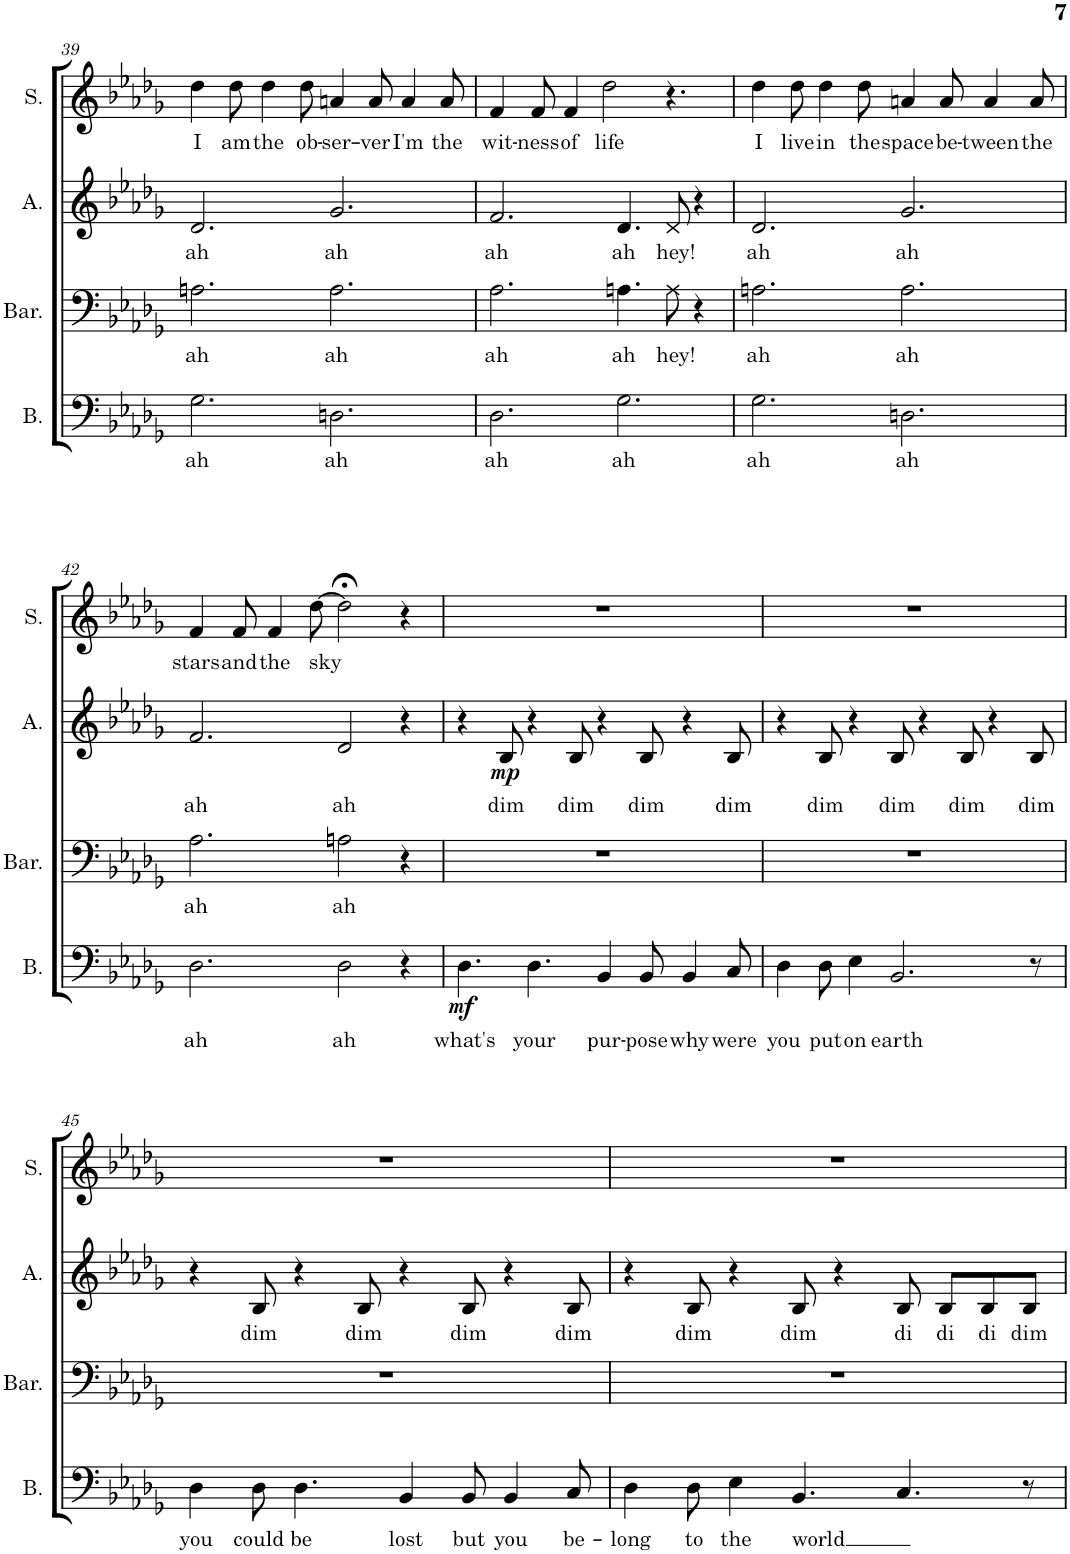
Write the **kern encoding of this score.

**kern	**text	**dynam	**kern	**text	**kern	**text	**dynam	**kern	**text
*part4	*part4	*part4	*part3	*part3	*part2	*part2	*part2	*part1	*part1
*staff4	*staff4	*staff4	*staff3	*staff3	*staff2	*staff2	*staff2	*staff1	*staff1
*I"Bass	*	*	*I"Baritone	*	*I"Alto	*	*	*I"Soprano	*
*I'B.	*	*	*I'Bar.	*	*I'A.	*	*	*I'S.	*
!!LO:PB:g=z
*clefF4	*	*	*clefF4	*	*clefG2	*	*	*clefG2	*
*k[b-e-a-d-g-]	*	*	*k[b-e-a-d-g-]	*	*k[b-e-a-d-g-]	*	*	*k[b-e-a-d-g-]	*
*M12/8	*	*	*M12/8	*	*M12/8	*	*	*M12/8	*
=39	=39	=39	=39	=39	=39	=39	=39	=39	=39
!	!LO:LY:b	!	!	!LO:LY:b	!	!LO:LY:b	!	!	!LO:LY:b
2.G-\	ah	.	2.An\	ah	2.d-/	ah	.	4dd-\	I
!	!	!	!	!	!	!	!	!	!LO:LY:b
.	.	.	.	.	.	.	.	8dd-\	am
!	!	!	!	!	!	!	!	!	!LO:LY:b
.	.	.	.	.	.	.	.	4dd-\	the
!	!	!	!	!	!	!	!	!	!LO:LY:b
.	.	.	.	.	.	.	.	8dd-\	ob-
!	!LO:LY:b	!	!	!LO:LY:b	!	!LO:LY:b	!	!	!LO:LY:b
2.Dn\	ah	.	2.A\	ah	2.g-/	ah	.	4an/	-ser-
!	!	!	!	!	!	!	!	!	!LO:LY:b
.	.	.	.	.	.	.	.	8a/	-ver
!	!	!	!	!	!	!	!	!	!LO:LY:b
.	.	.	.	.	.	.	.	4a/	I'm
!	!	!	!	!	!	!	!	!	!LO:LY:b
.	.	.	.	.	.	.	.	8a/	the
=40	=40	=40	=40	=40	=40	=40	=40	=40	=40
!	!LO:LY:b	!	!	!LO:LY:b	!	!LO:LY:b	!	!	!LO:LY:b
2.D-\	ah	.	2.A-\	ah	2.f/	ah	.	4f/	wit-
!	!	!	!	!	!	!	!	!	!LO:LY:b
.	.	.	.	.	.	.	.	8f/	-ness
!	!	!	!	!	!	!	!	!	!LO:LY:b
.	.	.	.	.	.	.	.	4f/	of
!	!	!	!	!	!	!	!	!	!LO:LY:b
.	.	.	.	.	.	.	.	2dd-\	life
!	!LO:LY:b	!	!	!LO:LY:b	!	!LO:LY:b	!	!	!
2.G-\	ah	.	4.An\	ah	4.d-/	ah	.	.	.
!	!	!	!	!LO:LY:b	!	!LO:LY:b	!	!	!
.	.	.	8A\	hey!	8d-/	hey!	.	4.r	.
.	.	.	4r	.	4r	.	.	.	.
=41	=41	=41	=41	=41	=41	=41	=41	=41	=41
!	!LO:LY:b	!	!	!LO:LY:b	!	!LO:LY:b	!	!	!LO:LY:b
2.G-\	ah	.	2.An\	ah	2.d-/	ah	.	4dd-\	I
!	!	!	!	!	!	!	!	!	!LO:LY:b
.	.	.	.	.	.	.	.	8dd-\	live
!	!	!	!	!	!	!	!	!	!LO:LY:b
.	.	.	.	.	.	.	.	4dd-\	in
!	!	!	!	!	!	!	!	!	!LO:LY:b
.	.	.	.	.	.	.	.	8dd-\	the
!	!LO:LY:b	!	!	!LO:LY:b	!	!LO:LY:b	!	!	!LO:LY:b
2.Dn\	ah	.	2.A\	ah	2.g-/	ah	.	4an/	space
!	!	!	!	!	!	!	!	!	!LO:LY:b
.	.	.	.	.	.	.	.	8a/	be-
!	!	!	!	!	!	!	!	!	!LO:LY:b
.	.	.	.	.	.	.	.	4a/	-tween
!	!	!	!	!	!	!	!	!	!LO:LY:b
.	.	.	.	.	.	.	.	8a/	the
!!LO:LB:g=z
=42	=42	=42	=42	=42	=42	=42	=42	=42	=42
!	!LO:LY:b	!	!	!LO:LY:b	!	!LO:LY:b	!	!	!LO:LY:b
2.D-\	ah	.	2.A-\	ah	2.f/	ah	.	4f/	stars
!	!	!	!	!	!	!	!	!	!LO:LY:b
.	.	.	.	.	.	.	.	8f/	and
!	!	!	!	!	!	!	!	!	!LO:LY:b
.	.	.	.	.	.	.	.	4f/	the
!	!	!	!	!	!	!	!	!	!LO:LY:b
.	.	.	.	.	.	.	.	[8dd-\	sky
!	!LO:LY:b	!	!	!LO:LY:b	!	!LO:LY:b	!	!	!
2D-\	ah	.	2An\	ah	2d-/	ah	.	2dd-;<\]	.
4r	.	.	4r	.	4r	.	.	4r	.
=43	=43	=43	=43	=43	=43	=43	=43	=43	=43
!	!LO:LY:b	!LO:DY:b	!	!	!	!	!	!	!
4.D-\	what's	mf	1.r	.	4r	.	.	1.r	.
!	!	!	!	!	!	!LO:LY:b	!LO:DY:b	!	!
.	.	.	.	.	8B-/	dim	mp	.	.
!	!LO:LY:b	!	!	!	!	!	!	!	!
4.D-\	your	.	.	.	4r	.	.	.	.
!	!	!	!	!	!	!LO:LY:b	!	!	!
.	.	.	.	.	8B-/	dim	.	.	.
!	!LO:LY:b	!	!	!	!	!	!	!	!
4BB-/	pur-	.	.	.	4r	.	.	.	.
!	!LO:LY:b	!	!	!	!	!LO:LY:b	!	!	!
8BB-/	-pose	.	.	.	8B-/	dim	.	.	.
!	!LO:LY:b	!	!	!	!	!	!	!	!
4BB-/	why	.	.	.	4r	.	.	.	.
!	!LO:LY:b	!	!	!	!	!LO:LY:b	!	!	!
8C/	were	.	.	.	8B-/	dim	.	.	.
=44	=44	=44	=44	=44	=44	=44	=44	=44	=44
!	!LO:LY:b	!	!	!	!	!	!	!	!
4D-\	you	.	1.r	.	4r	.	.	1.r	.
!	!LO:LY:b	!	!	!	!	!LO:LY:b	!	!	!
8D-\	put	.	.	.	8B-/	dim	.	.	.
!	!LO:LY:b	!	!	!	!	!	!	!	!
4E-\	on	.	.	.	4r	.	.	.	.
!	!LO:LY:b	!	!	!	!	!LO:LY:b	!	!	!
2.BB-/	earth	.	.	.	8B-/	dim	.	.	.
.	.	.	.	.	4r	.	.	.	.
!	!	!	!	!	!	!LO:LY:b	!	!	!
.	.	.	.	.	8B-/	dim	.	.	.
.	.	.	.	.	4r	.	.	.	.
!	!	!	!	!	!	!LO:LY:b	!	!	!
8r	.	.	.	.	8B-/	dim	.	.	.
!!LO:LB:g=z
=45	=45	=45	=45	=45	=45	=45	=45	=45	=45
!	!LO:LY:b	!	!	!	!	!	!	!	!
4D-\	you	.	1.r	.	4r	.	.	1.r	.
!	!LO:LY:b	!	!	!	!	!LO:LY:b	!	!	!
8D-\	could	.	.	.	8B-/	dim	.	.	.
!	!LO:LY:b	!	!	!	!	!	!	!	!
4.D-\	be	.	.	.	4r	.	.	.	.
!	!	!	!	!	!	!LO:LY:b	!	!	!
.	.	.	.	.	8B-/	dim	.	.	.
!	!LO:LY:b	!	!	!	!	!	!	!	!
4BB-/	lost	.	.	.	4r	.	.	.	.
!	!LO:LY:b	!	!	!	!	!LO:LY:b	!	!	!
8BB-/	but	.	.	.	8B-/	dim	.	.	.
!	!LO:LY:b	!	!	!	!	!	!	!	!
4BB-/	you	.	.	.	4r	.	.	.	.
!	!LO:LY:b	!	!	!	!	!LO:LY:b	!	!	!
8C/	be-	.	.	.	8B-/	dim	.	.	.
=46	=46	=46	=46	=46	=46	=46	=46	=46	=46
!	!LO:LY:b	!	!	!	!	!	!	!	!
4D-\	-long	.	1.r	.	4r	.	.	1.r	.
!	!LO:LY:b	!	!	!	!	!LO:LY:b	!	!	!
8D-\	to	.	.	.	8B-/	dim	.	.	.
!	!LO:LY:b	!	!	!	!	!	!	!	!
4E-\	the	.	.	.	4r	.	.	.	.
!	!LO:LY:b	!	!	!	!	!LO:LY:b	!	!	!
4.BB-/	world	.	.	.	8B-/	dim	.	.	.
.	.	.	.	.	4r	.	.	.	.
!	!	!	!	!	!	!LO:LY:b	!	!	!
4.C/	.	.	.	.	8B-/	di	.	.	.
!	!	!	!	!	!	!LO:LY:b	!	!	!
.	.	.	.	.	8B-/L	di	.	.	.
!	!	!	!	!	!	!LO:LY:b	!	!	!
.	.	.	.	.	8B-/	di	.	.	.
!	!	!	!	!	!	!LO:LY:b	!	!	!
8r	.	.	.	.	8B-/J	dim	.	.	.
=	=	=	=	=	=	=	=	=	=
*-	*-	*-	*-	*-	*-	*-	*-	*-	*-
